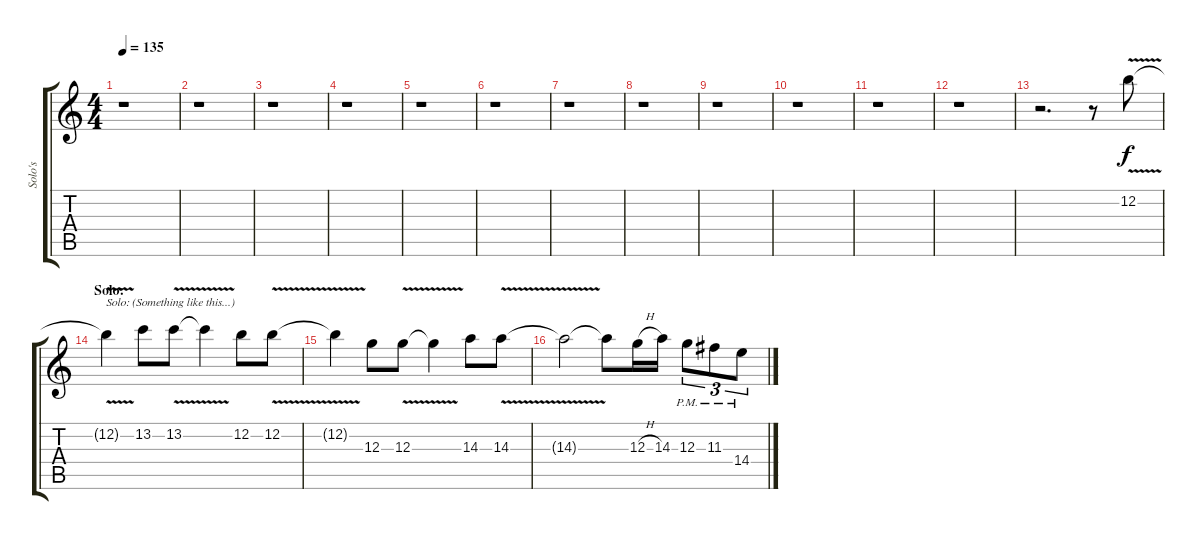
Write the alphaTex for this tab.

\track ("Solo's" "Solo's") {instrument distortionguitar}
\staff {score tabs}
\tuning (E4 B3 G3 D3 A2 E2) {hide}
\ts (4 4)
\tempo 135
\clef g2
\ks c
r.1{dy f} |
r.1 |
r.1 |
r.1 |
r.1 |
r.1 |
r.1 |
r.1 |
r.1 |
r.1 |
r.1 |
r.1 |
r.2{d} r.8 12.2{v}.8 |
\section ("" "Solo:")
12.2{t}.4{txt "Solo: (Something like this...)"} 13.2.8 13.2{v}.8 13.2{t}.4 12.2.8 12.2{v}.8 |
12.2{t}.4 12.3.8 12.3{v}.8 12.3{t}.4 14.3.8 14.3{v}.8 |
14.3{t}.2 14.3{t}.8 12.3{h}.16 14.3.16 12.3{pm}.8{tu (3 2)} 11.3{pm}.8{tu (3 2)} 14.4{pm}.8{tu (3 2)}
